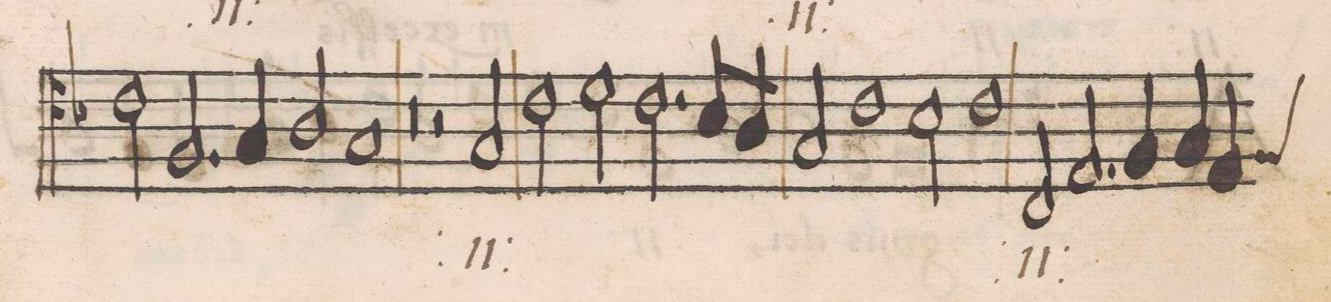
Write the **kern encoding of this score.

**kern	**text
*I"CANTVS	*
*clefC4	*
*k[b-]	*
*met(c|)	*
*M2/1	*
2c\	.
2.F/	-ſis
4G/	.
2A/	.
=75	=75
1G	.
1r	.
=76	=76
1r	.
2r	.
2G/	in
=77	=77
2c\	.
2d\	ex-
2.c\	-cel-
8B-/L	.
8A/J	.
=78	=78
2G/	.
1c	.
2B-\	.
=79	=79
1c	-ſis
2C/	ex-
2.E/	-cel-
=80	=80
4F/	.
4G/	.
*custos:F	*
4E/	.
*-	*-
